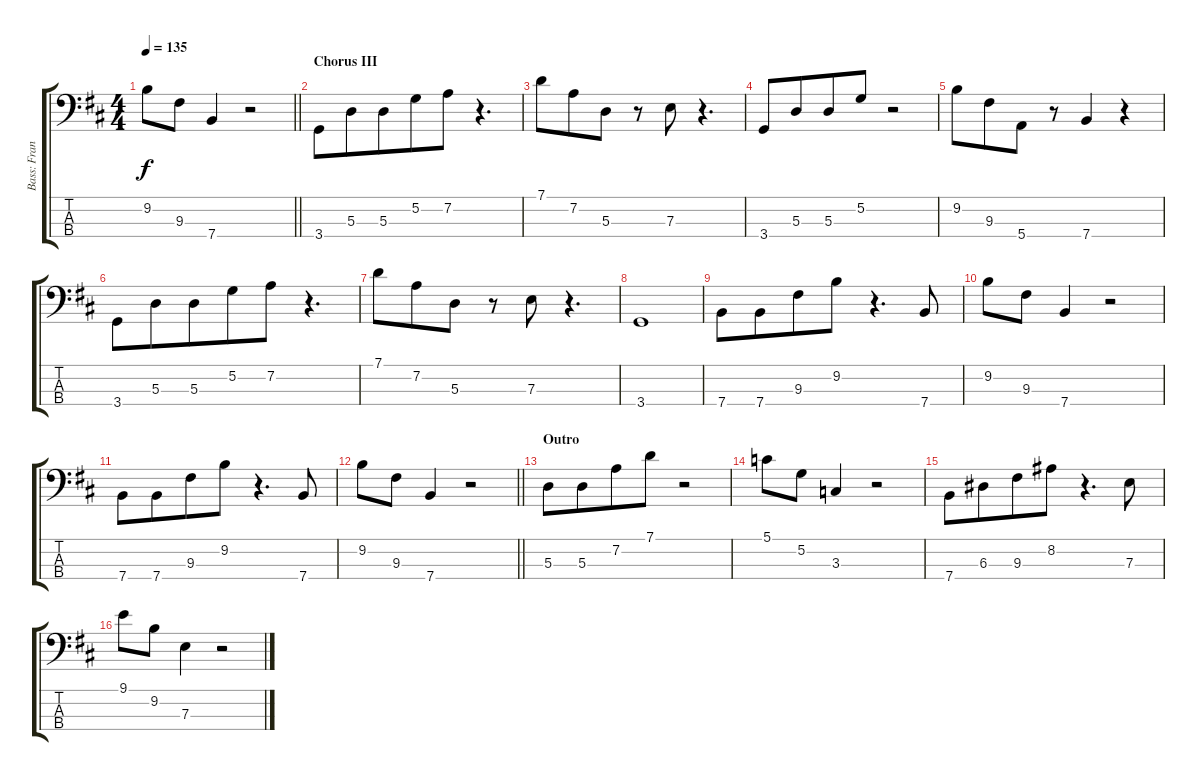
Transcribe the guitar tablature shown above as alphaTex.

\track ("Bass: Francis" "Bass: Fran") {instrument electricbassfinger}
\staff {score tabs}
\tuning (G2 D2 A1 E1) {hide}
\ts (4 4)
\tempo 135
\clef f4
\barLineRight lightlight
\ks d
9.2.8{dy f} 9.3.8 7.4.4 r.2 |
\section ("" "Chorus III")
3.4.8 5.3.8{beam merge} 5.3.8 5.2.8{beam merge} 7.2.8 r.4{d} |
7.1.8 7.2.8{beam merge} 5.3.8 r.8 7.3.8 r.4{d} |
3.4.8 5.3.8{beam merge} 5.3.8 5.2.8 r.2 |
9.2.8 9.3.8{beam merge} 5.4.8 r.8 7.4.4 r.4 |
3.4.8 5.3.8{beam merge} 5.3.8 5.2.8{beam merge} 7.2.8 r.4{d} |
7.1.8 7.2.8{beam merge} 5.3.8 r.8 7.3.8 r.4{d} |
3.4.1 |
7.4.8 7.4.8{beam merge} 9.3.8 9.2.8 r.4{d} 7.4.8 |
9.2.8 9.3.8 7.4.4 r.2 |
7.4.8 7.4.8{beam merge} 9.3.8 9.2.8 r.4{d} 7.4.8 |
\barLineRight lightlight
9.2.8 9.3.8 7.4.4 r.2 |
\section ("" "Outro")
5.3.8 5.3.8{beam merge} 7.2.8 7.1.8 r.2 |
5.1.8 5.2.8 3.3.4 r.2 |
7.4.8 6.3.8{beam merge} 9.3.8 8.2.8 r.4{d} 7.3.8 |
9.1.8 9.2.8 7.3.4 r.2
